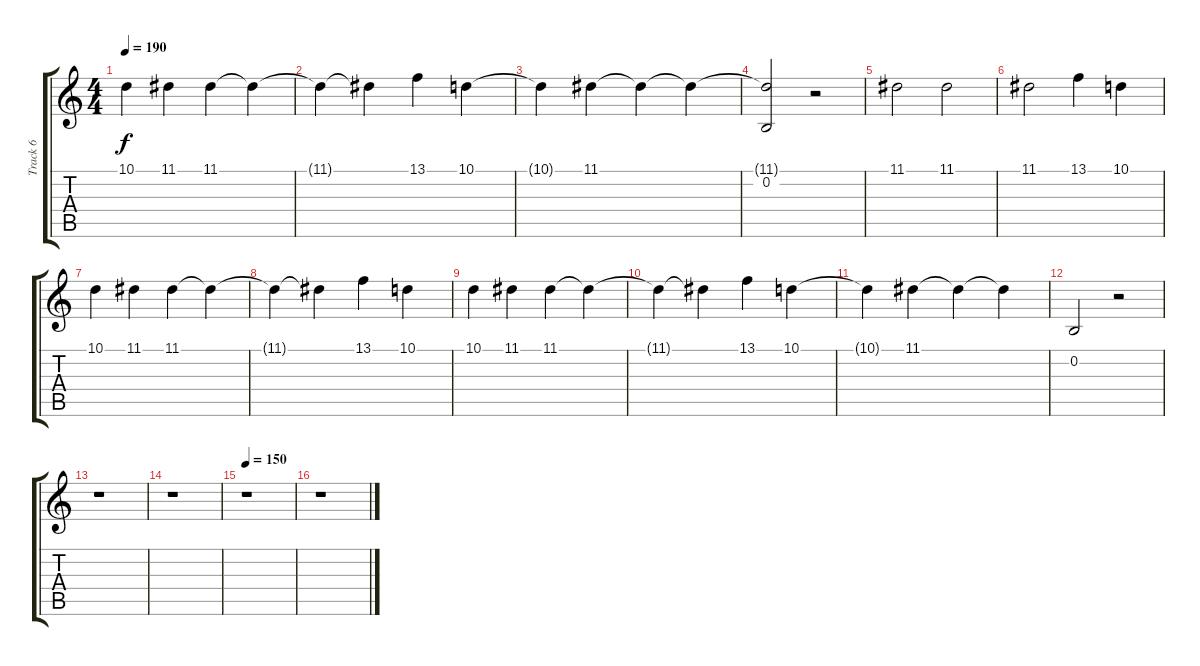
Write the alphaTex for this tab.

\track ("Track 6" "Track 6") {instrument viola}
\staff {score tabs}
\tuning (E4 B3 G3 D3 A2 D2) {hide}
\ts (4 4)
\tempo 190
\clef g2
\ks c
10.1.4{dy f} 11.1.4 11.1.4 11.1{t}.4 |
11.1{t}.4 11.1{t}.4 13.1.4 10.1.4 |
10.1{t}.4 11.1.4 11.1{t}.4 11.1{t}.4 |
(11.1{t} 0.2).2 r.2 |
11.1.2 11.1.2 |
11.1.2 13.1.4 10.1.4 |
10.1.4 11.1.4 11.1.4 11.1{t}.4 |
11.1{t}.4 11.1{t}.4 13.1.4 10.1.4 |
10.1.4 11.1.4 11.1.4 11.1{t}.4 |
11.1{t}.4 11.1{t}.4 13.1.4 10.1.4 |
10.1{t}.4 11.1.4 11.1{t}.4 11.1{t}.4 |
0.2.2 r.2 |
r.1 |
r.1 |
\tempo 150
r.1 |
r.1
